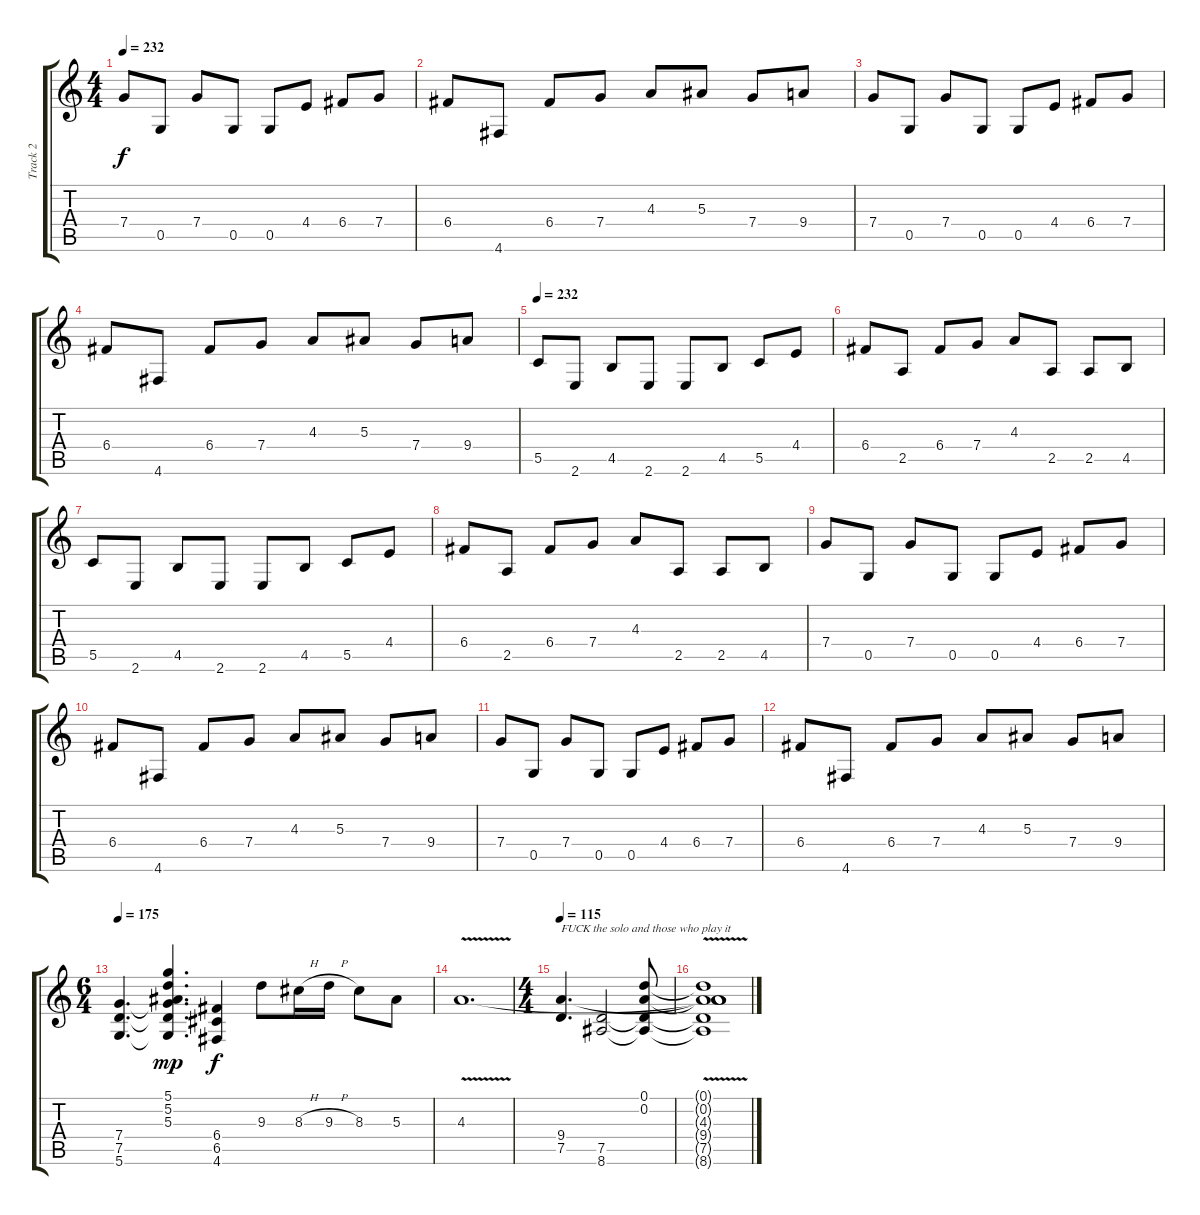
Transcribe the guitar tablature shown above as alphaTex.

\track ("Track 2" "Track 2") {instrument distortionguitar}
\staff {score tabs}
\tuning (D4 A3 F3 C3 G2 D2) {hide}
\ts (4 4)
\tempo 232
\clef g2
\ks c
7.4.8{dy f} 0.5.8 7.4.8 0.5.8 0.5.8 4.4.8 6.4.8 7.4.8 |
6.4.8 4.6.8 6.4.8 7.4.8 4.3.8 5.3.8 7.4.8 9.4.8 |
7.4.8 0.5.8 7.4.8 0.5.8 0.5.8 4.4.8 6.4.8 7.4.8 |
6.4.8 4.6.8 6.4.8 7.4.8 4.3.8 5.3.8 7.4.8 9.4.8 |
\tempo 232
5.5.8 2.6.8 4.5.8 2.6.8 2.6.8 4.5.8 5.5.8 4.4.8 |
6.4.8 2.5.8 6.4.8 7.4.8 4.3.8 2.5.8 2.5.8 4.5.8 |
5.5.8 2.6.8 4.5.8 2.6.8 2.6.8 4.5.8 5.5.8 4.4.8 |
6.4.8 2.5.8 6.4.8 7.4.8 4.3.8 2.5.8 2.5.8 4.5.8 |
7.4.8 0.5.8 7.4.8 0.5.8 0.5.8 4.4.8 6.4.8 7.4.8 |
6.4.8 4.6.8 6.4.8 7.4.8 4.3.8 5.3.8 7.4.8 9.4.8 |
7.4.8 0.5.8 7.4.8 0.5.8 0.5.8 4.4.8 6.4.8 7.4.8 |
6.4.8 4.6.8 6.4.8 7.4.8 4.3.8 5.3.8 7.4.8 9.4.8 |
\ts (6 4)
\tempo 175
(7.4 7.5 5.6).4{d} (5.1 5.2 5.3 7.4{t} 7.5{t} 5.6{t}).4{d dy mp} (6.4 6.5 4.6).4{dy f} 9.3.8 8.3{h}.16 9.3{h}.16 8.3.8 5.3.8 |
4.3{v}.1{d} |
\ts (4 4)
\tempo 115
(9.4 7.5).4{d txt "FUCK the solo and those who play it"} (7.5 8.6).2 (0.1 0.2 7.5{t} 8.6{t}).8 |
(0.1{t} 0.2{t} 4.3{t} 9.4{t} 7.5{t} 8.6{t}).1
